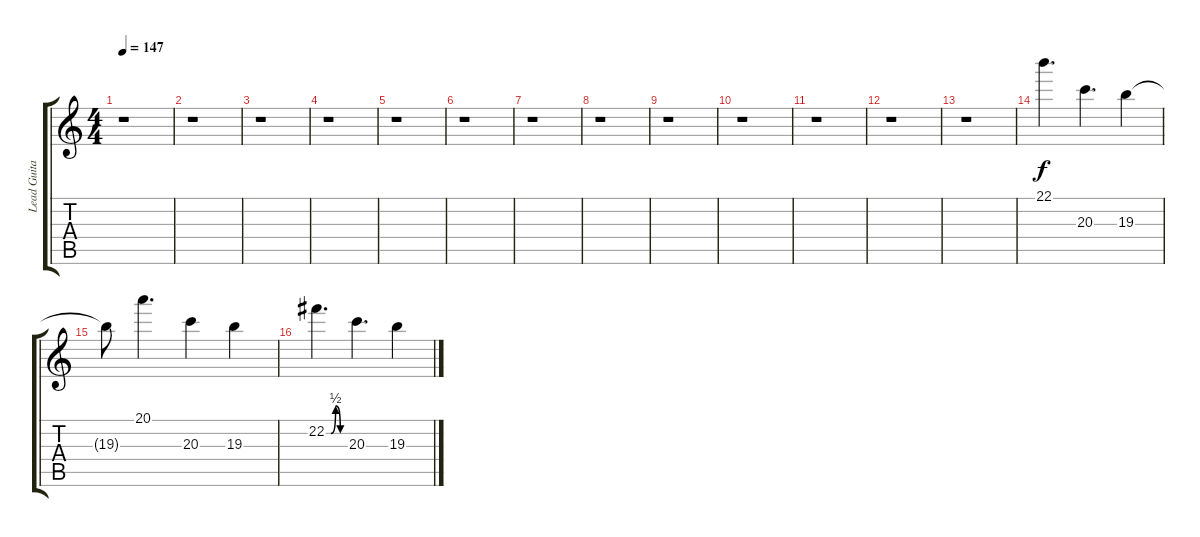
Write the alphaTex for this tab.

\track ("Lead Guitar " "Lead Guita") {instrument distortionguitar}
\staff {score tabs}
\tuning (Db4 Ab3 E3 B2 Gb2 B1) {hide}
\ts (4 4)
\tempo 147
\clef g2
\ks c
r.1{dy f} |
r.1 |
r.1 |
r.1 |
r.1 |
r.1 |
r.1 |
r.1 |
r.1 |
r.1 |
r.1 |
r.1 |
r.1 |
22.1.4{d} 20.3.4{d} 19.3.4 |
19.3{t}.8 20.1.4{d} 20.3.4 19.3.4 |
22.2{be (custom 0 0 15 0 30 2 45 0 60 0)}.4{d} 20.3.4{d} 19.3.4
